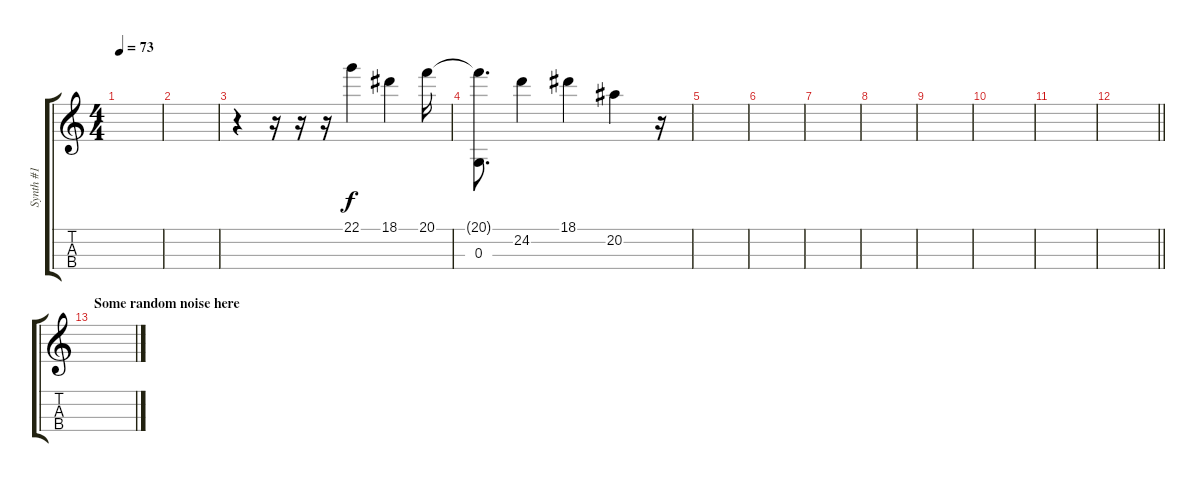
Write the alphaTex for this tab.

\track ("Synth #1" "Synth #1") {instrument fx5brightness}
\staff {score tabs}
\tuning (A4 D4 G3 C3) {hide}
\ts (4 4)
\tempo 73
\clef g2
\ks c
|
|
r.4 r.16 r.16 r.16 22.1.4{instrument synthbrass1} 18.1.4 20.1.16 |
(20.1{t} 0.3).8{d} 24.2.4 18.1.4 20.2.4 r.16 |
|
|
|
|
|
|
|
\barLineRight lightlight
|
\section ("" "Some random noise here")
